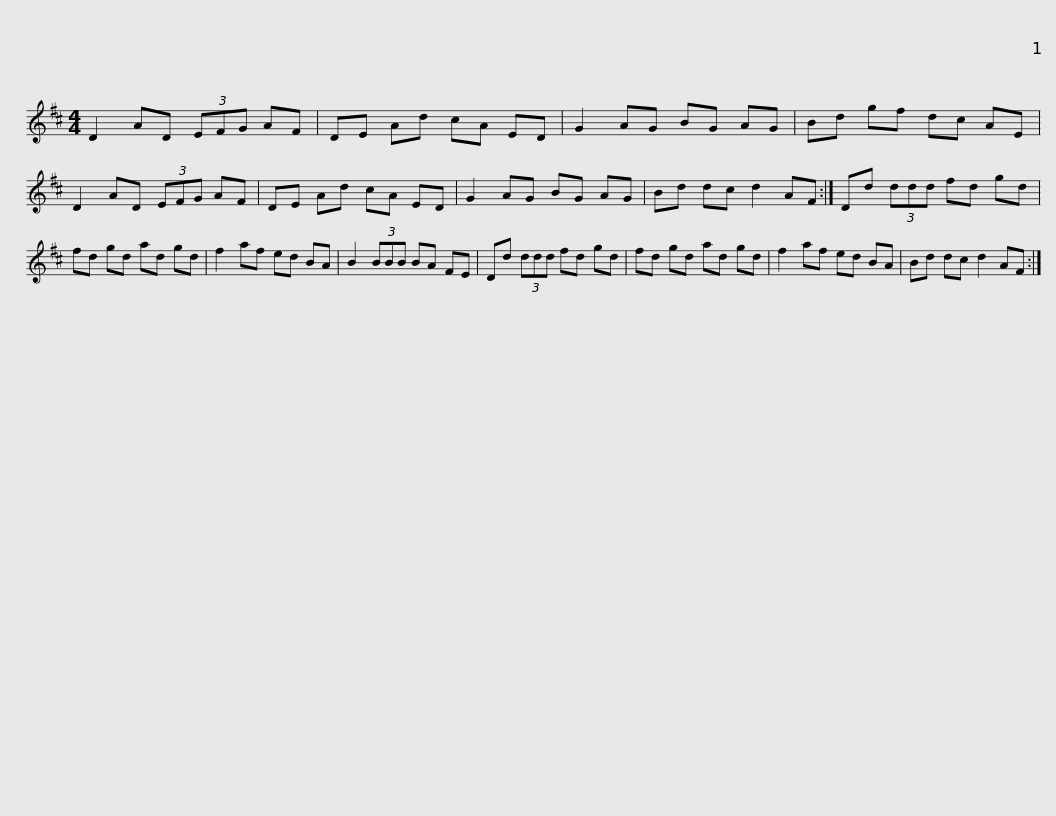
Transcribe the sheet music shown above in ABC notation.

X:1
L:1/8
M:4/4
I:linebreak $
K:D
V:1 treble
V:1
 D2 AD (3EFG AF | DE Ad cA ED | G2 AG BG AG | Bd gf dc AE | D2 AD (3EFG AF |$ %5
 DE Ad cA ED | G2 AG BG AG | Bd dc d2 AF :| Dd (3ddd fd gd | fd gd ad gd |$ %10
 f2 af ed BA | B2 (3BBB BA FE | Dd (3ddd fd gd | fd gd ad gd | f2 af ed BA |$ %15
 Bd dc d2 AF :| %16
